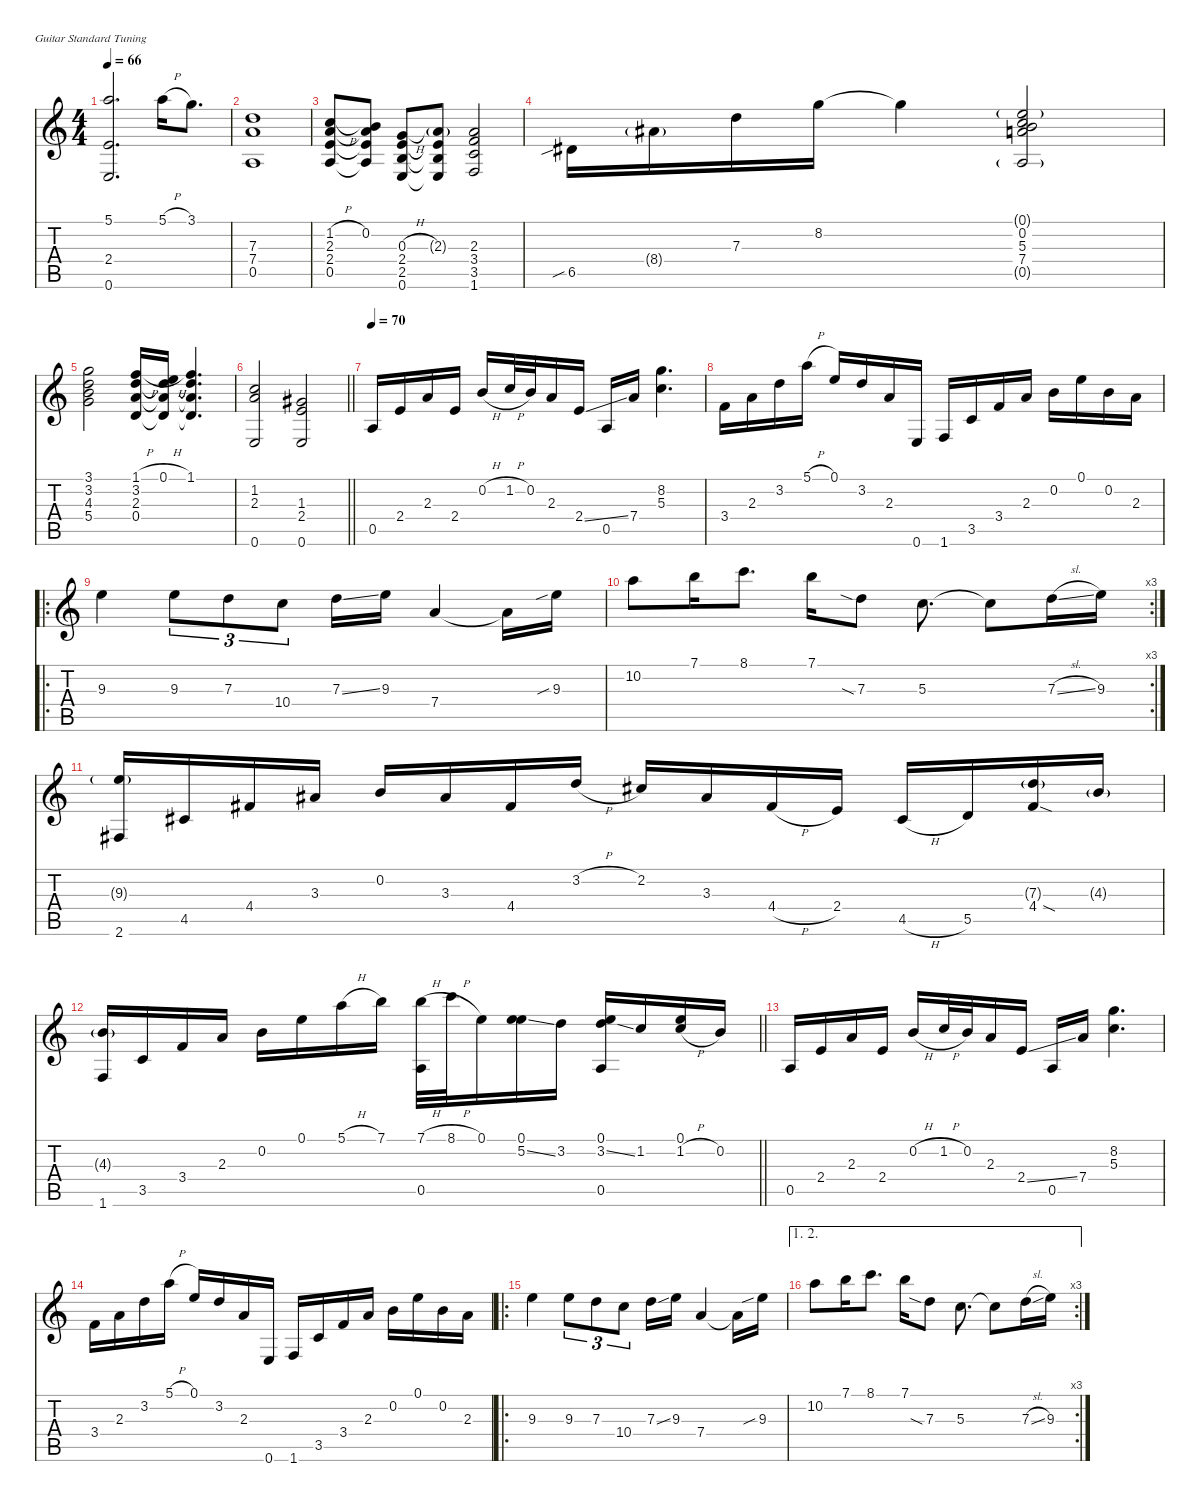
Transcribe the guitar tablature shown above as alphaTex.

\defaultSystemsLayout 4
\hideDynamics
\bracketExtendMode nobrackets
\singleTrackTrackNamePolicy hidden
\multiTrackTrackNamePolicy hidden
\firstSystemTrackNameMode fullname
\otherSystemsTrackNameOrientation horizontal
\track ("Guitar 1" "s.guit.") {instrument acousticguitarsteel}
\staff {score tabs}
\tuning (E4 B3 G3 D3 A2 E2)
\ts (4 4)
\beaming (8 2 2 2 2)
\tempo 66
\clef g2
\ks c
(5.1 2.4 0.6).2{d dy f instrument acousticguitarsteel beam Up} 5.1{h}.16{beam Down} 3.1.8{d beam Down} |
(7.3 7.4 0.5).1{beam Up} |
(1.2{h} 2.3 2.4 0.5).8{beam Up} (0.2 2.3{t} 2.4{t} 0.5{t}).8{beam Up} (0.3{h} 2.4 2.5 0.6).8{beam Up} (2.3{g} 2.4{t} 2.5{t} 0.6{t}).8{beam Up} (2.3 3.4 3.5 1.6).2{beam Up} |
6.5{sib acc #}.16{beam Down} 8.4{g acc #}.16{dy mf beam Down} 7.3.16{dy f beam Down} 8.2.16{beam Down} 8.2{t}.4{beam Down} (0.1{g} 0.2 5.3 7.4 0.5{g}).2{beam Up} |
(3.1 3.2 4.3 5.4).2{beam Down} (1.1{h} 3.2 2.3 0.4).16{beam Up} (0.1{h} 3.2{t} 2.3{t} 0.4{t}).16{beam Up} (1.1 3.2{t} 2.3{t} 0.4{t}).4{d beam Up} |
\barLineRight lightlight
(1.2 2.3 0.6).2{beam Up} (1.3{acc #} 2.4 0.6).2{beam Up} |
\tempo 70
0.5.16{dy ff beam Up} 2.4.16{dy f beam Up} 2.3.16{beam Up} 2.4.16{beam Up} 0.2{h}.16{beam Up} 1.2{h}.32{beam Up} 0.2.32{beam Up} 2.3.16{beam Up} 2.4{ss}.16{beam Up} 0.5.16{beam Up} 7.4.16{beam Up} (8.2 5.3).4{d beam Down} |
3.4.16{beam Down} 2.3.16{beam Down} 3.2.16{beam Down} 5.1{h}.16{beam Down} 0.1.16{beam Up} 3.2.16{beam Up} 2.3.16{beam Up} 0.6.16{beam Up} 1.6.16{dy ff beam Up} 3.5.16{dy f beam Up} 3.4.16{beam Up} 2.3.16{beam Up} 0.2.16{beam Down} 0.1.16{beam Down} 0.2.16{beam Down} 2.3.16{beam Down} |
\ro
9.3.4{beam Down} 9.3.8{tu (3 2) beam Down} 7.3.8{tu (3 2) beam Down} 10.4.8{tu (3 2) beam Down} 7.3{ss}.16{beam Down} 9.3.16{beam Down} 7.4.4{beam Up} 7.4{t}.16{beam Down} 9.3{sib}.16{beam Down} |
\rc 3
10.2.8{dy ff beam Down} 7.1.16{beam Down} 8.1.8{d beam Down} 7.1.16{beam Down} 7.3{sia}.8{beam Down} 5.3.8{d beam Down} 5.3{t}.8{dy f beam Down} 7.3{sl}.16{dy fff beam Down} 9.3.16{beam Down} |
(9.3{g} 2.6{acc #}).16{dy ff beam Up} 4.5{acc #}.16{dy f beam Up} 4.4{acc #}.16{beam Up} 3.3{acc #}.16{beam Up} 0.2.16{dy fff beam Up} 3.3{acc #}.16{dy f beam Up} 4.4{acc #}.16{beam Up} 3.2{h}.16{beam Up} 2.2{acc #}.16{beam Up} 3.3{acc #}.16{beam Up} 4.4{h acc #}.16{beam Up} 2.4.16{beam Up} 4.5{h acc #}.16{beam Up} 5.5.16{beam Up} (7.3{g} 4.4{sod acc #}).16{dy mf beam Up} 4.3{g}.16{beam Up} |
\barLineRight lightlight
(4.3{g} 1.6).16{dy ff beam Up} 3.5.16{dy f beam Up} 3.4.16{beam Up} 2.3.16{beam Up} 0.2.16{beam Down} 0.1.16{beam Down} 5.1{h}.16{beam Down} 7.1.16{beam Down} (7.1{h} 0.5).32{beam Down} 8.1{h}.32{beam Down} 0.1.16{beam Down} (0.1 5.2{ss}).16{beam Down} 3.2.16{beam Down} (0.1 3.2{ss} 0.5).16{beam Up} 1.2.16{beam Up} (0.1 1.2{h}).16{beam Up} 0.2.16{beam Up} |
0.5.16{dy ff beam Up} 2.4.16{dy f beam Up} 2.3.16{beam Up} 2.4.16{beam Up} 0.2{h}.16{beam Up} 1.2{h}.32{beam Up} 0.2.32{beam Up} 2.3.16{beam Up} 2.4{ss}.16{beam Up} 0.5.16{beam Up} 7.4.16{beam Up} (8.2 5.3).4{d beam Down} |
3.4.16{beam Down} 2.3.16{beam Down} 3.2.16{beam Down} 5.1{h}.16{beam Down} 0.1.16{beam Up} 3.2.16{beam Up} 2.3.16{beam Up} 0.6.16{beam Up} 1.6.16{dy ff beam Up} 3.5.16{dy f beam Up} 3.4.16{beam Up} 2.3.16{beam Up} 0.2.16{beam Down} 0.1.16{beam Down} 0.2.16{beam Down} 2.3.16{beam Down} |
\ro
9.3.4{beam Down} 9.3.8{tu (3 2) beam Down} 7.3.8{tu (3 2) beam Down} 10.4.8{tu (3 2) beam Down} 7.3{ss}.16{beam Down} 9.3.16{beam Down} 7.4.4{beam Up} 7.4{t}.16{beam Down} 9.3{sib}.16{beam Down} |
\ae (1 2)
\rc 3
10.2.8{dy ff beam Down} 7.1.16{beam Down} 8.1.8{d beam Down} 7.1.16{beam Down} 7.3{sia}.8{beam Down} 5.3.8{d beam Down} 5.3{t}.8{dy f beam Down} 7.3{sl}.16{dy fff beam Down} 9.3.16{beam Down}
